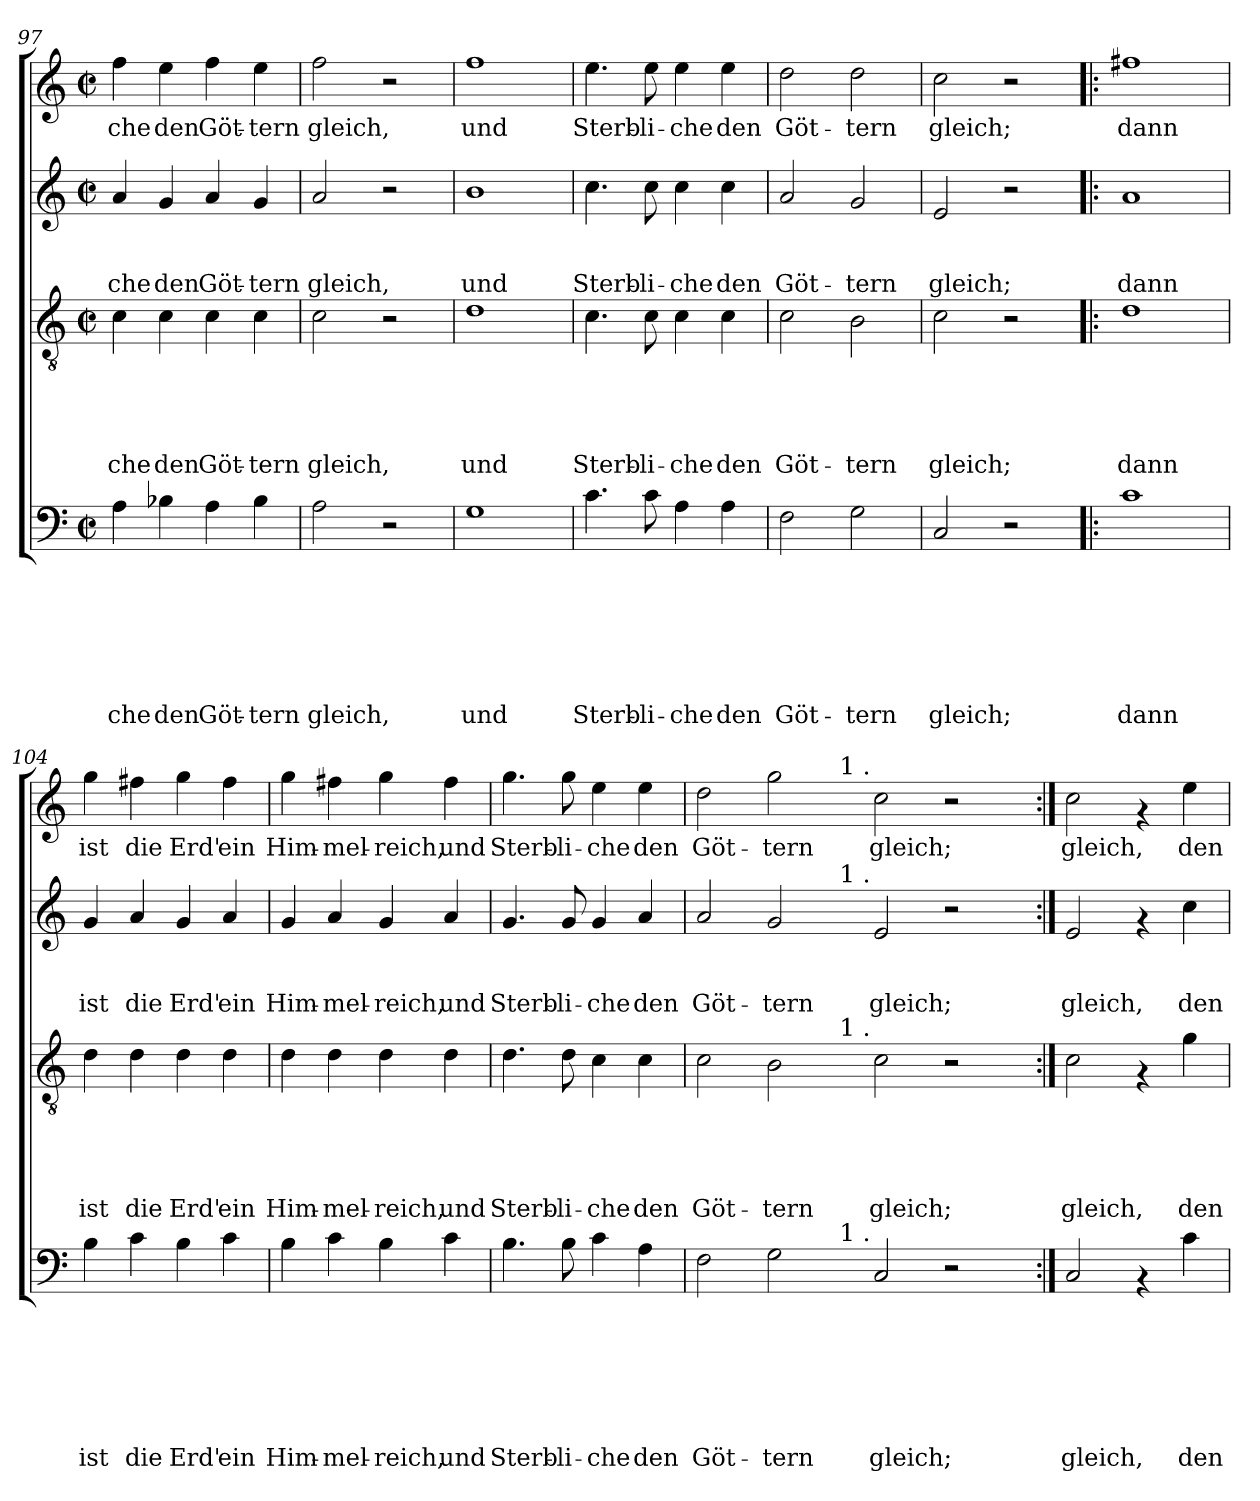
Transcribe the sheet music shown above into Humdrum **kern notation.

**kern	**text	**text	**text	**text	**text	**text	**text	**kern	**text	**text	**text	**text	**text	**kern	**text	**text	**text	**kern	**text
*part4	*part4	*part4	*part4	*part4	*part4	*part4	*part4	*part3	*part3	*part3	*part3	*part3	*part3	*part2	*part2	*part2	*part2	*part1	*part1
*staff4	*staff4	*staff4	*staff4	*staff4	*staff4	*staff4	*staff4	*staff3	*staff3	*staff3	*staff3	*staff3	*staff3	*staff2	*staff2	*staff2	*staff2	*staff1	*staff1
*clefF4	*	*	*	*	*	*	*	*clefGv2	*	*	*	*	*	*clefG2	*	*	*	*clefG2	*
*k[]	*	*	*	*	*	*	*	*k[]	*	*	*	*	*	*k[]	*	*	*	*k[]	*
*C:	*	*	*	*	*	*	*	*C:	*	*	*	*	*	*C:	*	*	*	*C:	*
*M2/2	*	*	*	*	*	*	*	*M2/2	*	*	*	*	*	*M2/2	*	*	*	*M2/2	*
*met(c|)	*	*	*	*	*	*	*	*met(c|)	*	*	*	*	*	*met(c|)	*	*	*	*met(c|)	*
=97	=97	=97	=97	=97	=97	=97	=97	=97	=97	=97	=97	=97	=97	=97	=97	=97	=97	=97	=97
!	!	!	!	!	!	!	!LO:LY:b	!	!	!	!	!	!LO:LY:b	!	!	!	!LO:LY:b	!	!LO:LY:a
4A\	.	.	.	.	.	.	-che	4c\	.	.	.	.	-che	4a/	.	.	-che	4ff\	-che
!	!	!	!	!	!	!	!LO:LY:b	!	!	!	!	!	!LO:LY:b	!	!	!	!LO:LY:b	!	!LO:LY:a
4B-X\	.	.	.	.	.	.	den	4c\	.	.	.	.	den	4g/	.	.	den	4ee\	den
!	!	!	!	!	!	!	!LO:LY:b	!	!	!	!	!	!LO:LY:b	!	!	!	!LO:LY:b	!	!LO:LY:a
4A\	.	.	.	.	.	.	Göt-	4c\	.	.	.	.	Göt-	4a/	.	.	Göt-	4ff\	Göt-
!	!	!	!	!	!	!	!LO:LY:b	!	!	!	!	!	!LO:LY:b	!	!	!	!LO:LY:b	!	!LO:LY:a
4B-\	.	.	.	.	.	.	-tern	4c\	.	.	.	.	-tern	4g/	.	.	-tern	4ee\	-tern
!!LO:LB:g=z
=98	=98	=98	=98	=98	=98	=98	=98	=98	=98	=98	=98	=98	=98	=98	=98	=98	=98	=98	=98
!	!	!	!	!	!	!	!LO:LY:b	!	!	!	!	!	!LO:LY:b	!	!	!	!LO:LY:b	!	!LO:LY:b
2A\	.	.	.	.	.	.	gleich,	2c\	.	.	.	.	gleich,	2a/	.	.	gleich,	2ff\	gleich,
2r	.	.	.	.	.	.	.	2r	.	.	.	.	.	2r	.	.	.	2r	.
=99	=99	=99	=99	=99	=99	=99	=99	=99	=99	=99	=99	=99	=99	=99	=99	=99	=99	=99	=99
!	!	!	!	!	!	!	!LO:LY:b	!	!	!	!	!	!LO:LY:b	!	!	!	!LO:LY:b	!	!LO:LY:b
1G	.	.	.	.	.	.	und	1d	.	.	.	.	und	1b	.	.	und	1ff	und
=100	=100	=100	=100	=100	=100	=100	=100	=100	=100	=100	=100	=100	=100	=100	=100	=100	=100	=100	=100
!	!	!	!	!	!	!	!LO:LY:b	!	!	!	!	!	!LO:LY:b	!	!	!	!LO:LY:b	!	!LO:LY:b
4.c\	.	.	.	.	.	.	Sterb-	4.c\	.	.	.	.	Sterb-	4.cc\	.	.	Sterb-	4.ee\	Sterb-
!	!	!	!	!	!	!	!LO:LY:b	!	!	!	!	!	!LO:LY:b	!	!	!	!LO:LY:b	!	!LO:LY:b
8c\	.	.	.	.	.	.	-li-	8c\	.	.	.	.	-li-	8cc\	.	.	-li-	8ee\	-li-
!	!	!	!	!	!	!	!LO:LY:b	!	!	!	!	!	!LO:LY:b	!	!	!	!LO:LY:b	!	!LO:LY:b
4A\	.	.	.	.	.	.	-che	4c\	.	.	.	.	-che	4cc\	.	.	-che	4ee\	-che
!	!	!	!	!	!	!	!LO:LY:b	!	!	!	!	!	!LO:LY:b	!	!	!	!LO:LY:b	!	!LO:LY:b
4A\	.	.	.	.	.	.	den	4c\	.	.	.	.	den	4cc\	.	.	den	4ee\	den
=101	=101	=101	=101	=101	=101	=101	=101	=101	=101	=101	=101	=101	=101	=101	=101	=101	=101	=101	=101
!	!	!	!	!	!	!	!LO:LY:b	!	!	!	!	!	!LO:LY:b	!	!	!	!LO:LY:b	!	!LO:LY:b
2F\	.	.	.	.	.	.	Göt-	2c\	.	.	.	.	Göt-	2a/	.	.	Göt-	2dd\	Göt-
!	!	!	!	!	!	!	!LO:LY:b	!	!	!	!	!	!LO:LY:b	!	!	!	!LO:LY:b	!	!LO:LY:b
2G\	.	.	.	.	.	.	-tern	2B\	.	.	.	.	-tern	2g/	.	.	-tern	2dd\	-tern
=102	=102	=102	=102	=102	=102	=102	=102	=102	=102	=102	=102	=102	=102	=102	=102	=102	=102	=102	=102
!	!	!	!	!	!	!	!LO:LY:b	!	!	!	!	!	!LO:LY:b	!	!	!	!LO:LY:b	!	!LO:LY:b
2C/	.	.	.	.	.	.	gleich;	2c\	.	.	.	.	gleich;	2e/	.	.	gleich;	2cc\	gleich;
2r	.	.	.	.	.	.	.	2r	.	.	.	.	.	2r	.	.	.	2r	.
=103!|:	=103!|:	=103!|:	=103!|:	=103!|:	=103!|:	=103!|:	=103!|:	=103!|:	=103!|:	=103!|:	=103!|:	=103!|:	=103!|:	=103!|:	=103!|:	=103!|:	=103!|:	=103!|:	=103!|:
!	!	!	!	!	!	!	!LO:LY:b	!	!	!	!	!	!LO:LY:b	!	!	!	!LO:LY:b	!	!LO:LY:b
1c	.	.	.	.	.	.	dann	1d	.	.	.	.	dann	1a	.	.	dann	1ff#X	dann
=104	=104	=104	=104	=104	=104	=104	=104	=104	=104	=104	=104	=104	=104	=104	=104	=104	=104	=104	=104
!	!	!	!	!	!	!	!LO:LY:b	!	!	!	!	!	!LO:LY:b	!	!	!	!LO:LY:b	!	!LO:LY:b
4B\	.	.	.	.	.	.	ist	4d\	.	.	.	.	ist	4g/	.	.	ist	4gg\	ist
!	!	!	!	!	!	!	!LO:LY:b	!	!	!	!	!	!LO:LY:b	!	!	!	!LO:LY:b	!	!LO:LY:b
4c\	.	.	.	.	.	.	die	4d\	.	.	.	.	die	4a/	.	.	die	4ff#X\	die
!	!	!	!	!	!	!	!LO:LY:b	!	!	!	!	!	!LO:LY:b	!	!	!	!LO:LY:b	!	!LO:LY:b
4B\	.	.	.	.	.	.	Erd'	4d\	.	.	.	.	Erd'	4g/	.	.	Erd'	4gg\	Erd'
!	!	!	!	!	!	!	!LO:LY:b	!	!	!	!	!	!LO:LY:b	!	!	!	!LO:LY:b	!	!LO:LY:b
4c\	.	.	.	.	.	.	ein	4d\	.	.	.	.	ein	4a/	.	.	ein	4ff#\	ein
!!LO:PB:g=z
=105	=105	=105	=105	=105	=105	=105	=105	=105	=105	=105	=105	=105	=105	=105	=105	=105	=105	=105	=105
!	!	!	!	!	!	!	!LO:LY:b	!	!	!	!	!	!LO:LY:b	!	!	!	!LO:LY:b	!	!LO:LY:b
4B\	.	.	.	.	.	.	Him-	4d\	.	.	.	.	Him-	4g/	.	.	Him-	4gg\	Him-
!	!	!	!	!	!	!	!LO:LY:b	!	!	!	!	!	!LO:LY:b	!	!	!	!LO:LY:b	!	!LO:LY:b
4c\	.	.	.	.	.	.	-mel-	4d\	.	.	.	.	-mel-	4a/	.	.	-mel-	4ff#X\	-mel-
!	!	!	!	!	!	!	!LO:LY:b	!	!	!	!	!	!LO:LY:b	!	!	!	!LO:LY:b	!	!LO:LY:b
4B\	.	.	.	.	.	.	-reich,	4d\	.	.	.	.	-reich,	4g/	.	.	-reich,	4gg\	-reich,
!	!	!	!	!	!	!	!LO:LY:b	!	!	!	!	!	!LO:LY:b	!	!	!	!LO:LY:b	!	!LO:LY:b
4c\	.	.	.	.	.	.	und	4d\	.	.	.	.	und	4a/	.	.	und	4ff#\	und
=106	=106	=106	=106	=106	=106	=106	=106	=106	=106	=106	=106	=106	=106	=106	=106	=106	=106	=106	=106
!	!	!	!	!	!	!	!LO:LY:b	!	!	!	!	!	!LO:LY:b	!	!	!	!LO:LY:b	!	!LO:LY:b
4.B\	.	.	.	.	.	.	Sterb-	4.d\	.	.	.	.	Sterb-	4.g/	.	.	Sterb-	4.gg\	Sterb-
!	!	!	!	!	!	!	!LO:LY:b	!	!	!	!	!	!LO:LY:b	!	!	!	!LO:LY:b	!	!LO:LY:b
8B\	.	.	.	.	.	.	-li-	8d\	.	.	.	.	-li-	8g/	.	.	-li-	8gg\	-li-
!	!	!	!	!	!	!	!LO:LY:b	!	!	!	!	!	!LO:LY:b	!	!	!	!LO:LY:b	!	!LO:LY:b
4c\	.	.	.	.	.	.	-che	4c\	.	.	.	.	-che	4g/	.	.	-che	4ee\	-che
!	!	!	!	!	!	!	!LO:LY:b	!	!	!	!	!	!LO:LY:b	!	!	!	!LO:LY:b	!	!LO:LY:b
4A\	.	.	.	.	.	.	den	4c\	.	.	.	.	den	4a/	.	.	den	4ee\	den
=107	=107	=107	=107	=107	=107	=107	=107	=107	=107	=107	=107	=107	=107	=107	=107	=107	=107	=107	=107
!	!	!	!	!	!	!	!LO:LY:b	!	!	!	!	!	!LO:LY:b	!	!	!	!LO:LY:b	!	!LO:LY:b
*^	*	*	*	*	*	*	*	*^	*	*	*	*	*	*^	*	*	*	*^	*
2F\	2ryy	.	.	.	.	.	.	Göt-	2c\	2ryy	.	.	.	.	Göt-	2a/	2ryy	.	.	Göt-	2dd\	2ryy	Göt-
!	!	!	!	!	!	!	!	!LO:LY:b	!	!	!	!	!	!	!LO:LY:b	!	!	!	!	!LO:LY:b	!	!	!LO:LY:b
2G\	4ryy	.	.	.	.	.	.	-tern	2B\	4ryy	.	.	.	.	-tern	2g/	4ryy	.	.	-tern	2gg\	4ryy	-tern
.	16.ryy	.	.	.	.	.	.	.	.	16.ryy	.	.	.	.	.	.	16.ryy	.	.	.	.	16.ryy	.
!	!	!	!	!	!	!	!	!	!	!	!	!	!	!	!	!	!	!	!	!	!	!LO:TX:a:t=1 .	!
!	!	!	!	!	!	!	!	!	!	!	!	!	!	!	!	!	!LO:TX:a:t=1 .	!	!	!	!	!	!
!	!	!	!	!	!	!	!	!	!	!LO:TX:a:t=1 .	!	!	!	!	!	!	!	!	!	!	!	!	!
!	!LO:TX:a:t=1 .	!	!	!	!	!	!	!	!	!	!	!	!	!	!	!	!	!	!	!	!	!	!
.	1ryy	.	.	.	.	.	.	.	.	1ryy	.	.	.	.	.	.	1ryy	.	.	.	.	1ryy	.
!	!	!	!	!	!	!	!	!LO:LY:b	!	!	!	!	!	!	!LO:LY:b	!	!	!	!	!LO:LY:b	!	!	!LO:LY:b
2C/	.	.	.	.	.	.	.	gleich;	2c\	.	.	.	.	.	gleich;	2e/	.	.	.	gleich;	2cc\	.	gleich;
2r	.	.	.	.	.	.	.	.	2r	.	.	.	.	.	.	2r	.	.	.	.	2r	.	.
.	8ryy	.	.	.	.	.	.	.	.	8ryy	.	.	.	.	.	.	8ryy	.	.	.	.	8ryy	.
.	32ryy	.	.	.	.	.	.	.	.	32ryy	.	.	.	.	.	.	32ryy	.	.	.	.	32ryy	.
=108:|!	=108:|!	=108:|!	=108:|!	=108:|!	=108:|!	=108:|!	=108:|!	=108:|!	=108:|!	=108:|!	=108:|!	=108:|!	=108:|!	=108:|!	=108:|!	=108:|!	=108:|!	=108:|!	=108:|!	=108:|!	=108:|!	=108:|!	=108:|!
!	!	!	!	!	!	!	!	!	!	!	!	!	!	!	!	!	!	!	!	!	!LO:TX:a:t=.	!	!
!	!	!	!	!	!	!	!	!	!	!	!	!	!	!	!	!LO:TX:a:t=.	!	!	!	!	!	!	!
!	!	!	!	!	!	!	!	!	!LO:TX:a:t=.	!	!	!	!	!	!	!	!	!	!	!	!	!	!
!LO:TX:a:t=.	!	!	!	!	!	!	!	!	!	!	!	!	!	!	!	!	!	!	!	!	!	!	!
!	!	!	!	!	!	!	!	!LO:LY:b	!	!	!	!	!	!	!LO:LY:b	!	!	!	!	!LO:LY:b	!	!	!LO:LY:b
*v	*v	*	*	*	*	*	*	*	*	*	*	*	*	*	*	*v	*v	*	*	*	*v	*v	*
*	*	*	*	*	*	*	*	*v	*v	*	*	*	*	*	*	*	*	*	*	*
2C/	.	.	.	.	.	.	gleich,	2c\	.	.	.	.	gleich,	2e/	.	.	gleich,	2cc\	gleich,
4rAA	.	.	.	.	.	.	.	4rF	.	.	.	.	.	4rf	.	.	.	4rf	.
!	!	!	!	!	!	!	!LO:LY:b	!	!	!	!	!	!LO:LY:b	!	!	!	!LO:LY:b	!	!LO:LY:b
4c\	.	.	.	.	.	.	den	4g\	.	.	.	.	den	4cc\	.	.	den	4ee\	den
=	=	=	=	=	=	=	=	=	=	=	=	=	=	=	=	=	=	=	=
*-	*-	*-	*-	*-	*-	*-	*-	*-	*-	*-	*-	*-	*-	*-	*-	*-	*-	*-	*-
